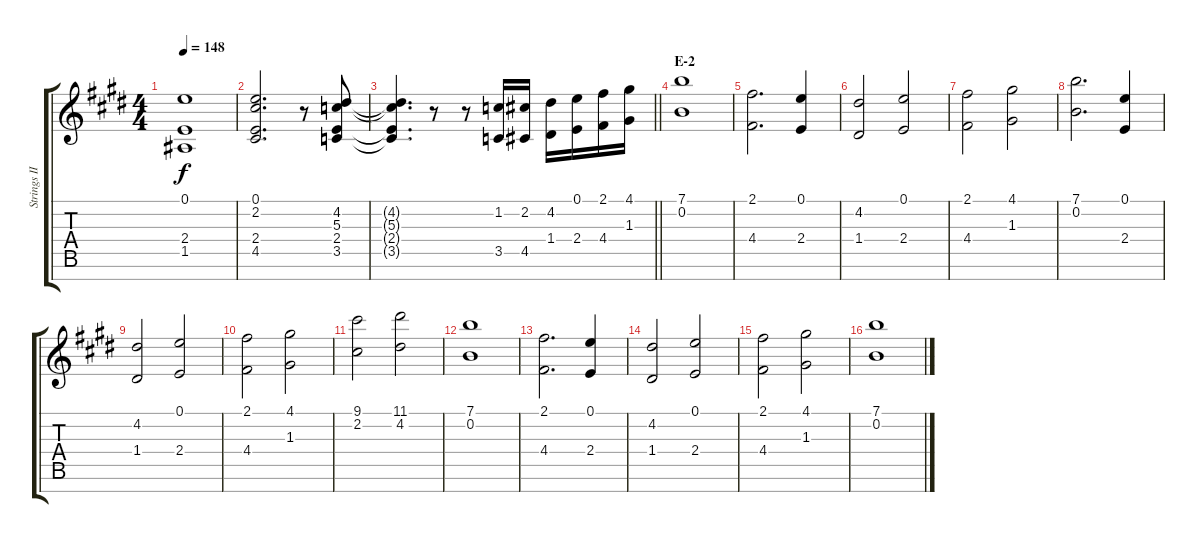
\track ("Strings III" "Strings II") {instrument stringensemble1}
\staff {score tabs}
\tuning (E5 B4 G4 D4 A3 E3 B2) {hide}
\ts (4 4)
\tempo 148
\clef g2
\ks e
(0.1{t} 2.4{t} 1.5).1{dy f} |
(0.1 2.2 2.4 4.5).2{d} r.8 (4.2 5.3 2.4 3.5).8 |
\barLineRight lightlight
(4.2{t} 5.3{t} 2.4{t} 3.5{t}).4{d} r.8 r.8 (1.2 3.5).16 (2.2 4.5).16 (4.2 1.4).16 (0.1 2.4).16 (2.1 4.4).16 (4.1 1.3).16 |
\section ("" "E-2")
(7.1 0.2).1 |
(2.1 4.4).2{d} (0.1 2.4).4 |
(4.2 1.4).2 (0.1 2.4).2 |
(2.1 4.4).2 (4.1 1.3).2 |
(7.1 0.2).2{d} (0.1 2.4).4 |
(4.2 1.4).2 (0.1 2.4).2 |
(2.1 4.4).2 (4.1 1.3).2 |
(9.1 2.2).2 (11.1 4.2).2 |
(7.1 0.2).1 |
(2.1 4.4).2{d} (0.1 2.4).4 |
(4.2 1.4).2 (0.1 2.4).2 |
(2.1 4.4).2 (4.1 1.3).2 |
(7.1 0.2).1
